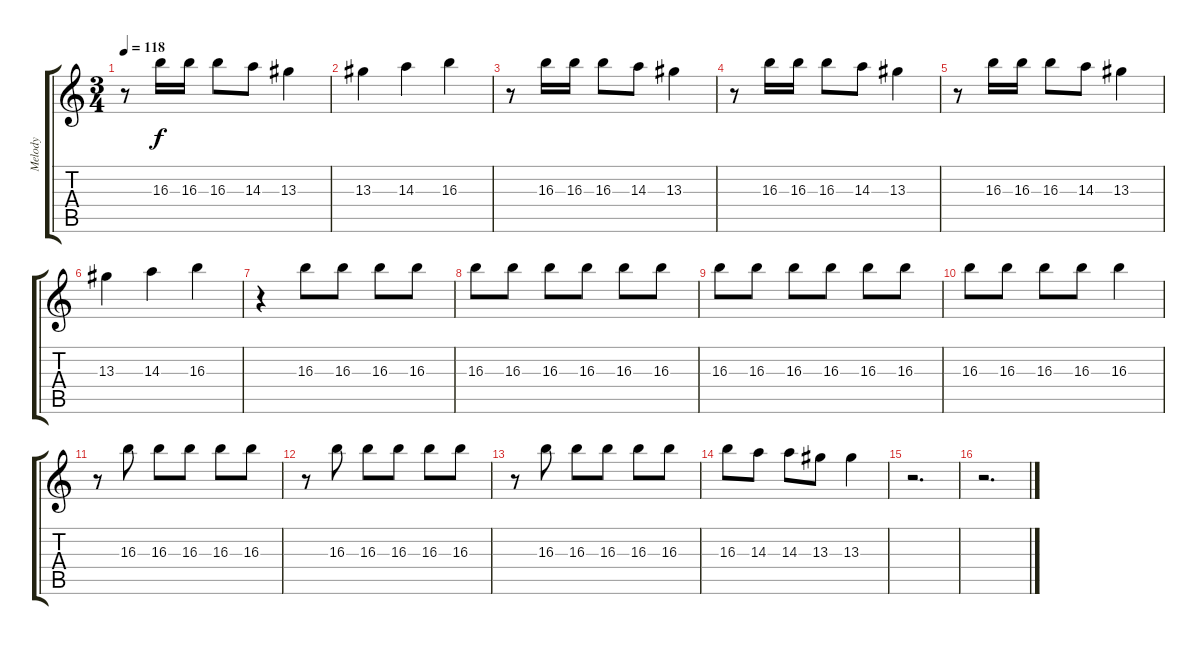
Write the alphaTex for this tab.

\track ("Melody" "Melody") {instrument acousticguitarsteel}
\staff {score tabs}
\tuning (E4 B3 G3 D3 A2 E2) {hide}
\ts (3 4)
\tempo 118
\clef g2
\ks c
r.8{dy f} 16.3.16 16.3.16 16.3.8 14.3.8 13.3.4 |
13.3.4 14.3.4 16.3.4 |
r.8 16.3.16 16.3.16 16.3.8 14.3.8 13.3.4 |
r.8 16.3.16 16.3.16 16.3.8 14.3.8 13.3.4 |
r.8 16.3.16 16.3.16 16.3.8 14.3.8 13.3.4 |
13.3.4 14.3.4 16.3.4 |
r.4 16.3.8 16.3.8 16.3.8 16.3.8 |
16.3.8 16.3.8 16.3.8 16.3.8 16.3.8 16.3.8 |
16.3.8 16.3.8 16.3.8 16.3.8 16.3.8 16.3.8 |
16.3.8 16.3.8 16.3.8 16.3.8 16.3.4 |
r.8 16.3.8 16.3.8 16.3.8 16.3.8 16.3.8 |
r.8 16.3.8 16.3.8 16.3.8 16.3.8 16.3.8 |
r.8 16.3.8 16.3.8 16.3.8 16.3.8 16.3.8 |
16.3.8 14.3.8 14.3.8 13.3.8 13.3.4 |
r.2{d} |
r.2{d}
